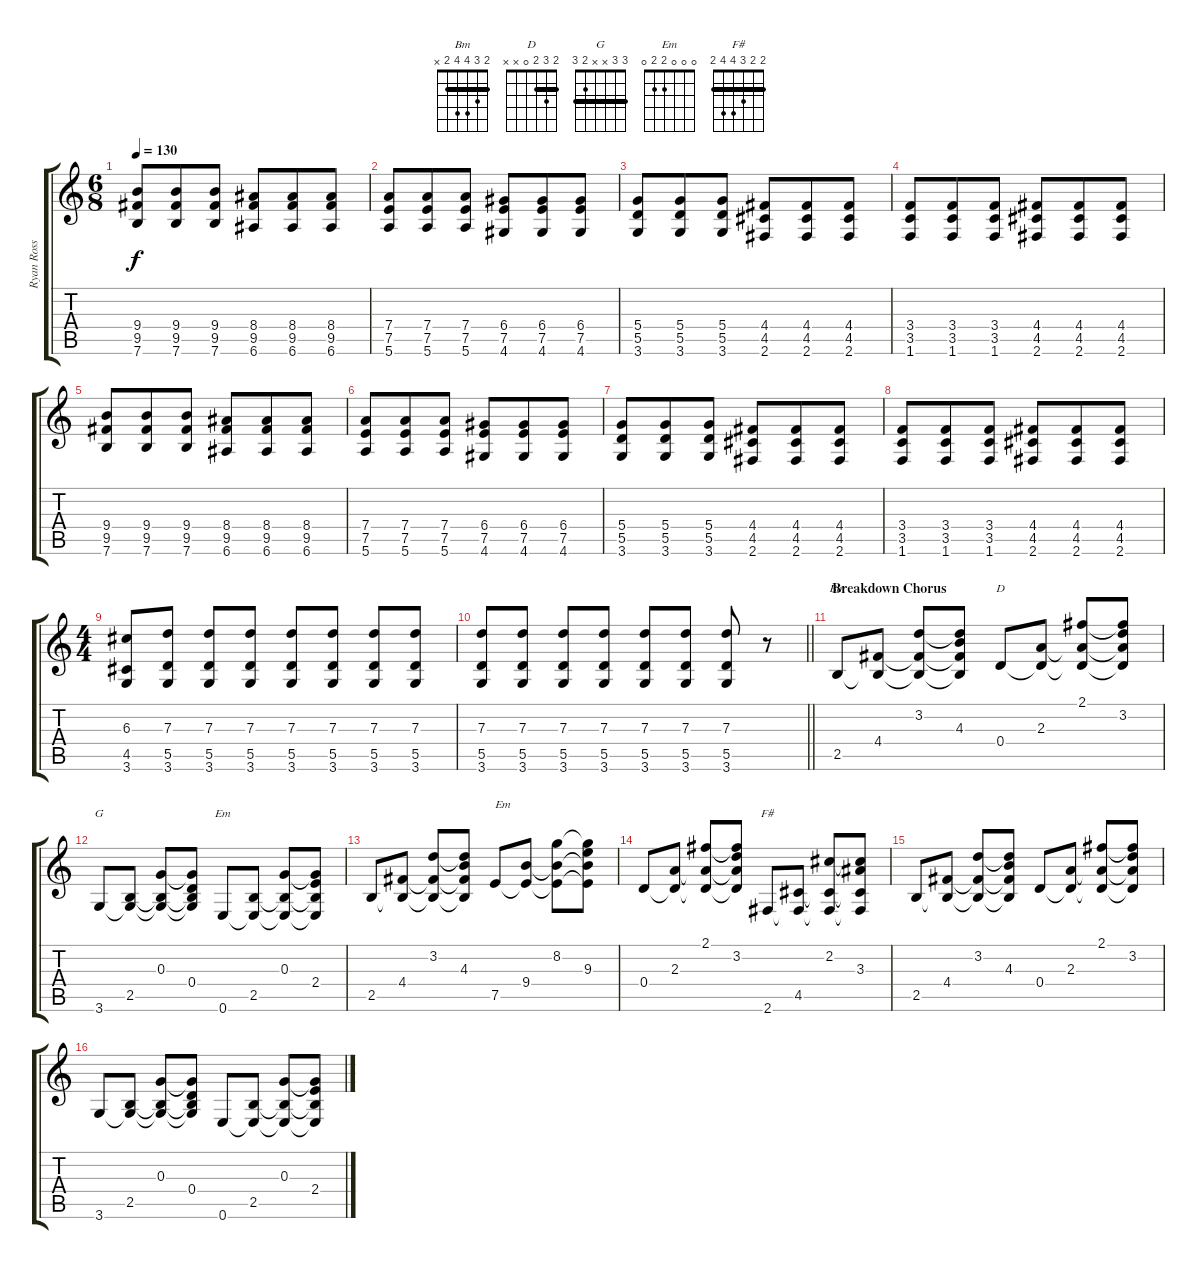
\track ("Ryan Ross (Guitar)" "Ryan Ross ") {instrument overdrivenguitar}
\staff {score tabs}
\tuning (E4 B3 G3 D3 A2 E2) {hide}
\chord ("Bm" 2 3 4 4 2 x) {barre 2}
\chord ("D" 2 3 2 0 x x) {barre 2}
\chord ("G" 3 3 x x 2 3) {barre 3}
\chord ("Em" 0 0 0 2 2 0)
\chord ("F#" 2 2 3 4 4 2) {barre 2}
\ts (6 8)
\tempo 130
\clef g2
\ks c
(9.4 9.5 7.6).8{dy f} (9.4 9.5 7.6).8 (9.4 9.5 7.6).8 (8.4 9.5 6.6).8 (8.4 9.5 6.6).8 (8.4 9.5 6.6).8 |
(7.4 7.5 5.6).8 (7.4 7.5 5.6).8 (7.4 7.5 5.6).8 (6.4 7.5 4.6).8 (6.4 7.5 4.6).8 (6.4 7.5 4.6).8 |
(5.4 5.5 3.6).8 (5.4 5.5 3.6).8 (5.4 5.5 3.6).8 (4.4 4.5 2.6).8 (4.4 4.5 2.6).8 (4.4 4.5 2.6).8 |
(3.4 3.5 1.6).8 (3.4 3.5 1.6).8 (3.4 3.5 1.6).8 (4.4 4.5 2.6).8 (4.4 4.5 2.6).8 (4.4 4.5 2.6).8 |
(9.4 9.5 7.6).8 (9.4 9.5 7.6).8 (9.4 9.5 7.6).8 (8.4 9.5 6.6).8 (8.4 9.5 6.6).8 (8.4 9.5 6.6).8 |
(7.4 7.5 5.6).8 (7.4 7.5 5.6).8 (7.4 7.5 5.6).8 (6.4 7.5 4.6).8 (6.4 7.5 4.6).8 (6.4 7.5 4.6).8 |
(5.4 5.5 3.6).8 (5.4 5.5 3.6).8 (5.4 5.5 3.6).8 (4.4 4.5 2.6).8 (4.4 4.5 2.6).8 (4.4 4.5 2.6).8 |
(3.4 3.5 1.6).8 (3.4 3.5 1.6).8 (3.4 3.5 1.6).8 (4.4 4.5 2.6).8 (4.4 4.5 2.6).8 (4.4 4.5 2.6).8 |
\ts (4 4)
(6.3 4.5 3.6).8 (7.3 5.5 3.6).8 (7.3 5.5 3.6).8 (7.3 5.5 3.6).8 (7.3 5.5 3.6).8 (7.3 5.5 3.6).8 (7.3 5.5 3.6).8 (7.3 5.5 3.6).8 |
\barLineRight lightlight
(7.3 5.5 3.6).8 (7.3 5.5 3.6).8 (7.3 5.5 3.6).8 (7.3 5.5 3.6).8 (7.3 5.5 3.6).8 (7.3 5.5 3.6).8 (7.3 5.5 3.6).8 r.8 |
\section ("" "Breakdown Chorus")
2.5.8{ch "Bm" instrument electricguitarclean} (4.4 2.5{t}).8 (3.2 4.4{t} 2.5{t}).8 (3.2{t} 4.3 4.4{t} 2.5{t}).8 0.4.8{ch "D"} (2.3 0.4{t}).8 (2.1 2.3{t} 0.4{t}).8 (2.1{t} 3.2 2.3{t} 0.4{t}).8 |
3.6.8{ch "G"} (2.5 3.6{t}).8 (0.3 2.5{t} 3.6{t}).8 (0.3{t} 0.4 2.5{t} 3.6{t}).8 0.6.8{ch "Em"} (2.5 0.6{t}).8 (0.3 2.5{t} 0.6{t}).8 (0.3{t} 2.4 2.5{t} 0.6{t}).8 |
2.5.8{instrument electricguitarclean} (4.4 2.5{t}).8 (3.2 4.4{t} 2.5{t}).8 (3.2{t} 4.3 4.4{t} 2.5{t}).8 7.5.8{txt "Em"} (9.4 7.5{t}).8 (8.2 9.4{t} 7.5{t}).8 (8.2{t} 9.3 9.4{t} 7.5{t}).8 |
0.4.8 (2.3 0.4{t}).8 (2.1 2.3{t} 0.4{t}).8 (2.1{t} 3.2 2.3{t} 0.4{t}).8 2.6.8{ch "F#"} (4.5 2.6{t}).8 (2.2 4.5{t} 2.6{t}).8 (2.2{t} 3.3 4.5{t} 2.6{t}).8 |
2.5.8{instrument electricguitarclean} (4.4 2.5{t}).8 (3.2 4.4{t} 2.5{t}).8 (3.2{t} 4.3 4.4{t} 2.5{t}).8 0.4.8 (2.3 0.4{t}).8 (2.1 2.3{t} 0.4{t}).8 (2.1{t} 3.2 2.3{t} 0.4{t}).8 |
3.6.8 (2.5 3.6{t}).8 (0.3 2.5{t} 3.6{t}).8 (0.3{t} 0.4 2.5{t} 3.6{t}).8 0.6.8 (2.5 0.6{t}).8 (0.3 2.5{t} 0.6{t}).8 (0.3{t} 2.4 2.5{t} 0.6{t}).8
